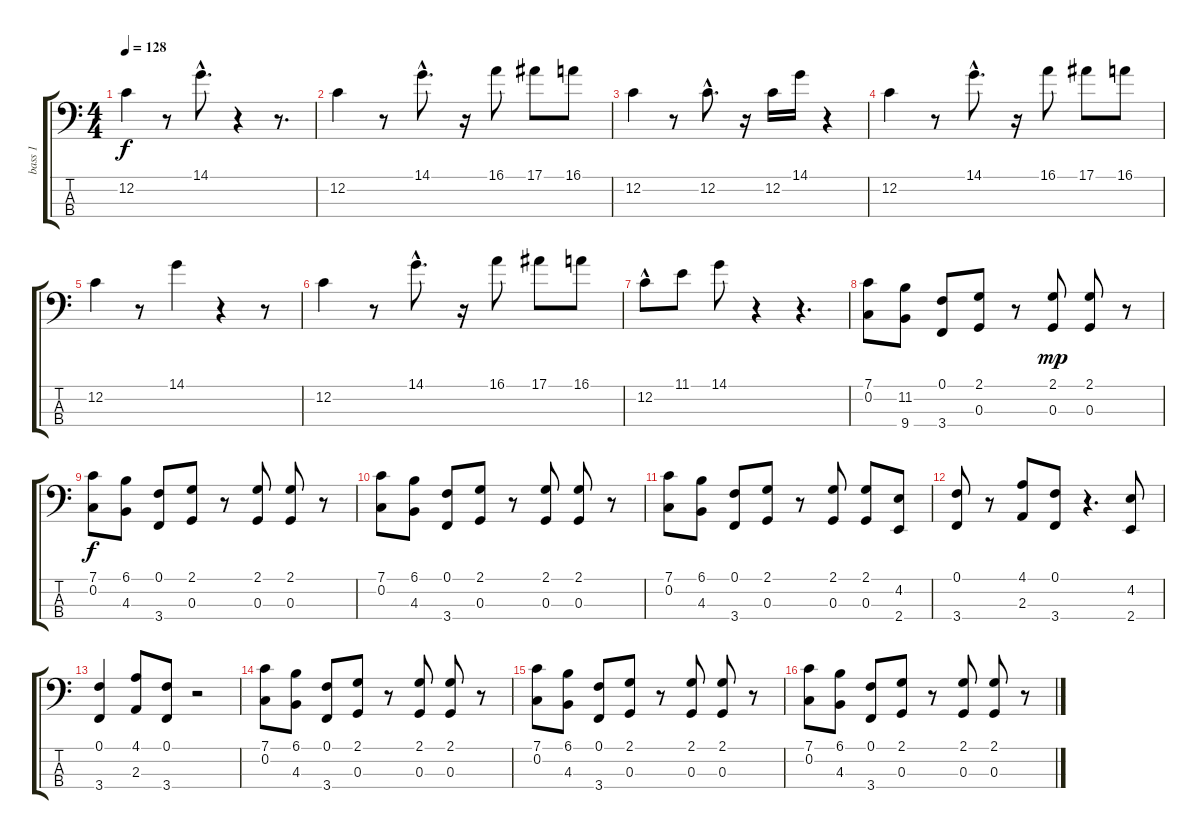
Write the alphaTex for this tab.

\track ("bass 1" "bass 1") {instrument electricbasspick}
\staff {score tabs}
\tuning (F2 C2 G1 D1) {hide}
\ts (4 4)
\tempo 128
\clef f4
\ks c
12.2.4{dy f} r.8 14.1{hac}.8{d} r.4 r.8{d} |
12.2.4 r.8 14.1{hac}.8{d} r.16 16.1.8 17.1.8 16.1.8 |
12.2.4 r.8 12.2{hac}.8{d} r.16 12.2.16 14.1.16 r.4 |
12.2.4 r.8 14.1{hac}.8{d} r.16 16.1.8 17.1.8 16.1.8 |
12.2.4 r.8 14.1.4 r.4 r.8 |
12.2.4 r.8 14.1{hac}.8{d} r.16 16.1.8 17.1.8 16.1.8 |
12.2{hac}.8 11.1.8 14.1.8 r.4 r.4{d} |
(7.1 0.2).8 (11.2 9.4).8 (0.1 3.4).8 (2.1 0.3).8 r.8 (2.1 0.3).8{dy mp} (2.1 0.3).8 r.8 |
(7.1 0.2).8{dy f} (6.1 4.3).8 (0.1 3.4).8 (2.1 0.3).8 r.8 (2.1 0.3).8 (2.1 0.3).8 r.8 |
(7.1 0.2).8 (6.1 4.3).8 (0.1 3.4).8 (2.1 0.3).8 r.8 (2.1 0.3).8 (2.1 0.3).8 r.8 |
(7.1 0.2).8 (6.1 4.3).8 (0.1 3.4).8 (2.1 0.3).8 r.8 (2.1 0.3).8 (2.1 0.3).8 (4.2 2.4).8 |
(0.1 3.4).8 r.8 (4.1 2.3).8 (0.1 3.4).8 r.4{d} (4.2 2.4).8 |
(0.1 3.4).4 (4.1 2.3).8 (0.1 3.4).8 r.2 |
(7.1 0.2).8 (6.1 4.3).8 (0.1 3.4).8 (2.1 0.3).8 r.8 (2.1 0.3).8 (2.1 0.3).8 r.8 |
(7.1 0.2).8 (6.1 4.3).8 (0.1 3.4).8 (2.1 0.3).8 r.8 (2.1 0.3).8 (2.1 0.3).8 r.8 |
(7.1 0.2).8 (6.1 4.3).8 (0.1 3.4).8 (2.1 0.3).8 r.8 (2.1 0.3).8 (2.1 0.3).8 r.8
